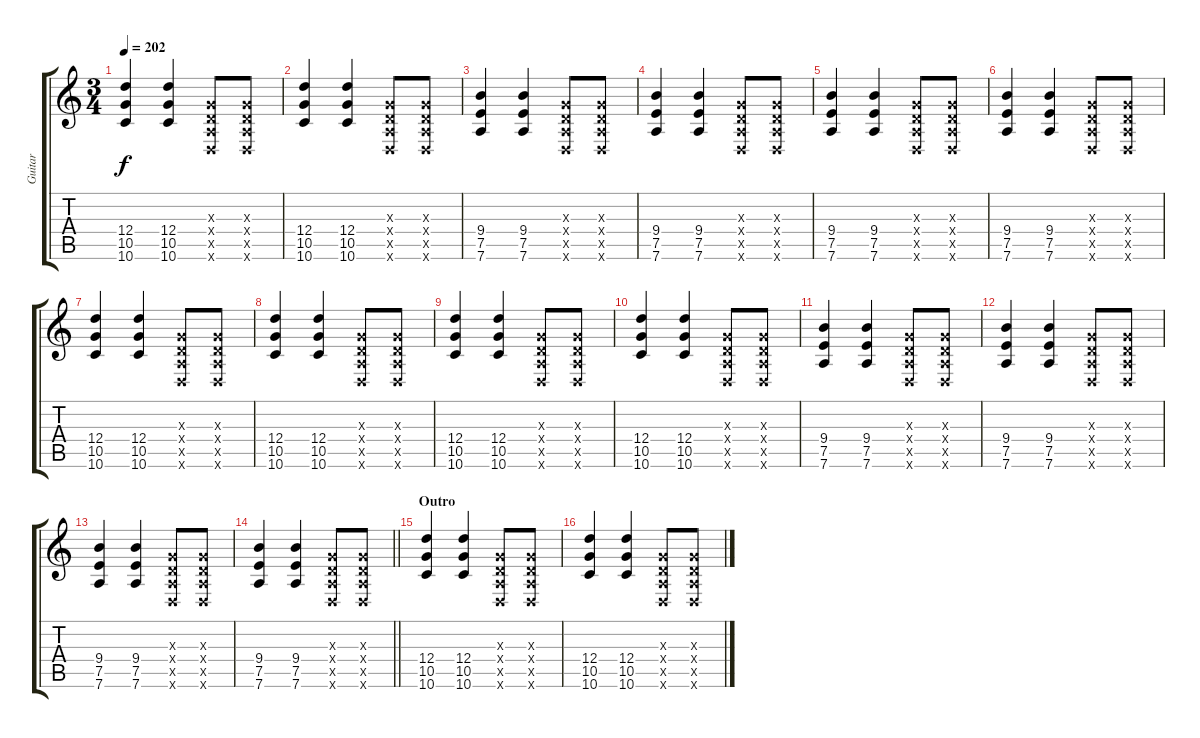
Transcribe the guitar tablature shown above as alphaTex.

\track ("Guitar" "Guitar") {instrument distortionguitar}
\staff {score tabs}
\tuning (E4 B3 G3 D3 A2 D2) {hide}
\ts (3 4)
\tempo 202
\clef g2
\ks c
(12.4 10.5 10.6).4{dy f} (12.4 10.5 10.6).4 (0.3{x} 0.4{x} 0.5{x} 0.6{x}).8 (0.3{x} 0.4{x} 0.5{x} 0.6{x}).8 |
(12.4 10.5 10.6).4 (12.4 10.5 10.6).4 (0.3{x} 0.4{x} 0.5{x} 0.6{x}).8 (0.3{x} 0.4{x} 0.5{x} 0.6{x}).8 |
(9.4 7.5 7.6).4 (9.4 7.5 7.6).4 (0.3{x} 0.4{x} 0.5{x} 0.6{x}).8 (0.3{x} 0.4{x} 0.5{x} 0.6{x}).8 |
(9.4 7.5 7.6).4 (9.4 7.5 7.6).4 (0.3{x} 0.4{x} 0.5{x} 0.6{x}).8 (0.3{x} 0.4{x} 0.5{x} 0.6{x}).8 |
(9.4 7.5 7.6).4 (9.4 7.5 7.6).4 (0.3{x} 0.4{x} 0.5{x} 0.6{x}).8 (0.3{x} 0.4{x} 0.5{x} 0.6{x}).8 |
(9.4 7.5 7.6).4 (9.4 7.5 7.6).4 (0.3{x} 0.4{x} 0.5{x} 0.6{x}).8 (0.3{x} 0.4{x} 0.5{x} 0.6{x}).8 |
(12.4 10.5 10.6).4 (12.4 10.5 10.6).4 (0.3{x} 0.4{x} 0.5{x} 0.6{x}).8 (0.3{x} 0.4{x} 0.5{x} 0.6{x}).8 |
(12.4 10.5 10.6).4 (12.4 10.5 10.6).4 (0.3{x} 0.4{x} 0.5{x} 0.6{x}).8 (0.3{x} 0.4{x} 0.5{x} 0.6{x}).8 |
(12.4 10.5 10.6).4 (12.4 10.5 10.6).4 (0.3{x} 0.4{x} 0.5{x} 0.6{x}).8 (0.3{x} 0.4{x} 0.5{x} 0.6{x}).8 |
(12.4 10.5 10.6).4 (12.4 10.5 10.6).4 (0.3{x} 0.4{x} 0.5{x} 0.6{x}).8 (0.3{x} 0.4{x} 0.5{x} 0.6{x}).8 |
(9.4 7.5 7.6).4 (9.4 7.5 7.6).4 (0.3{x} 0.4{x} 0.5{x} 0.6{x}).8 (0.3{x} 0.4{x} 0.5{x} 0.6{x}).8 |
(9.4 7.5 7.6).4 (9.4 7.5 7.6).4 (0.3{x} 0.4{x} 0.5{x} 0.6{x}).8 (0.3{x} 0.4{x} 0.5{x} 0.6{x}).8 |
(9.4 7.5 7.6).4 (9.4 7.5 7.6).4 (0.3{x} 0.4{x} 0.5{x} 0.6{x}).8 (0.3{x} 0.4{x} 0.5{x} 0.6{x}).8 |
\barLineRight lightlight
(9.4 7.5 7.6).4 (9.4 7.5 7.6).4 (0.3{x} 0.4{x} 0.5{x} 0.6{x}).8 (0.3{x} 0.4{x} 0.5{x} 0.6{x}).8 |
\section ("" "Outro")
(12.4 10.5 10.6).4 (12.4 10.5 10.6).4 (0.3{x} 0.4{x} 0.5{x} 0.6{x}).8 (0.3{x} 0.4{x} 0.5{x} 0.6{x}).8 |
(12.4 10.5 10.6).4 (12.4 10.5 10.6).4 (0.3{x} 0.4{x} 0.5{x} 0.6{x}).8 (0.3{x} 0.4{x} 0.5{x} 0.6{x}).8
